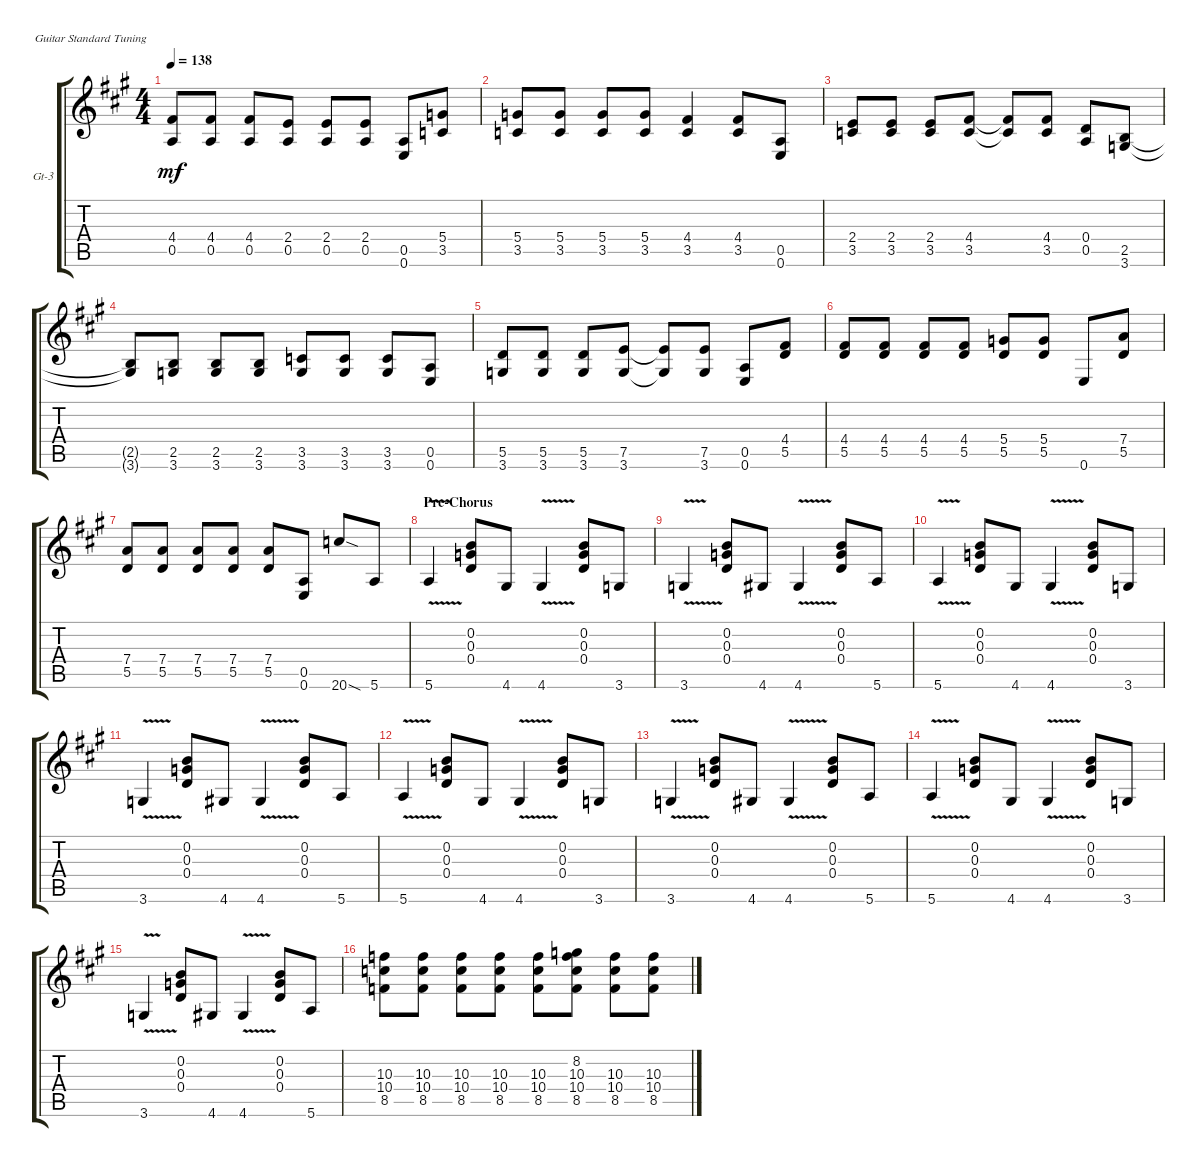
\defaultSystemsLayout 4
\bracketExtendMode groupsimilarinstruments
\firstSystemTrackNameOrientation horizontal
\otherSystemsTrackNameOrientation horizontal
\track ("Guitar 3" "Gt-3") {instrument distortionguitar}
\staff {score tabs}
\tuning (E4 B3 G3 D3 A2 E2)
\ts (4 4)
\tempo 138
\clef g2
\scale
0.333333
\ks a
(4.4 0.5).8{dy mf} (4.4 0.5).8 (4.4 0.5).8 (2.4 0.5).8 (2.4 0.5).8 (2.4 0.5).8 (0.5 0.6).8 (5.4 3.5).8 |
\scale
0.333333 (5.4 3.5).8 (5.4 3.5).8 (5.4 3.5).8 (5.4 3.5).8 (4.4 3.5).4 (4.4 3.5).8 (0.5 0.6).8 |
\scale
0.333333 (2.4 3.5).8 (2.4 3.5).8 (2.4 3.5).8 (4.4 3.5).8 (4.4{t} 3.5{t}).8 (4.4 3.5).8 (0.4 0.5).8 (2.5 3.6).8 |
\scale
0.333333 (2.5{t} 3.6{t}).8 (2.5 3.6).8 (2.5 3.6).8 (2.5 3.6).8 (3.5 3.6).8 (3.5 3.6).8 (3.5 3.6).8 (0.5 0.6).8 |
\scale
0.333333 (5.5 3.6).8 (5.5 3.6).8 (5.5 3.6).8 (7.5 3.6).8 (7.5{t} 3.6{t}).8 (7.5 3.6).8 (0.5 0.6).8 (4.4 5.5).8 |
\scale
0.333333 (4.4 5.5).8 (4.4 5.5).8 (4.4 5.5).8 (4.4 5.5).8 (5.4 5.5).8 (5.4 5.5).8 0.6.8 (7.4 5.5).8 |
\scale
0.333333 (5.5 7.4).8 (5.5 7.4).8 (5.5 7.4).8 (5.5 7.4).8 (5.5 7.4).8 (0.6 0.5).8 20.6{sod}.8 5.6.8 |
\section ("" "Pre-Chorus")
\scale
0.333333 5.6{v}.4 (0.4 0.3 0.2).8 4.6.8 4.6{v}.4 (0.2 0.3 0.4).8 3.6.8 |
\scale
0.333333 3.6{v}.4 (0.4 0.3 0.2).8 4.6.8 4.6{v}.4 (0.2 0.3 0.4).8 5.6.8 |
\scale
0.333333 5.6{v}.4 (0.4 0.3 0.2).8 4.6.8 4.6{v}.4 (0.2 0.3 0.4).8 3.6.8 |
\scale
0.333333 3.6{v}.4 (0.4 0.3 0.2).8 4.6.8 4.6{v}.4 (0.2 0.3 0.4).8 5.6.8 |
\scale
0.333333 5.6{v}.4 (0.4 0.3 0.2).8 4.6.8 4.6{v}.4 (0.2 0.3 0.4).8 3.6.8 |
\scale
0.333333 3.6{v}.4 (0.4 0.3 0.2).8 4.6.8 4.6{v}.4 (0.2 0.3 0.4).8 5.6.8 |
\scale
0.333333 5.6{v}.4 (0.4 0.3 0.2).8 4.6.8 4.6{v}.4 (0.2 0.3 0.4).8 3.6.8 |
\scale
0.333333 3.6{v}.4 (0.4 0.3 0.2).8 4.6.8 4.6{v}.4 (0.2 0.3 0.4).8 5.6.8 |
(8.5 10.4 10.3).8 (8.5 10.4 10.3).8 (8.5 10.4 10.3).8 (8.5 10.4 10.3).8 (8.5 10.4 10.3).8 (8.5 10.4 10.3 8.2).8 (8.5 10.4 10.3).8 (8.5 10.4 10.3).8
